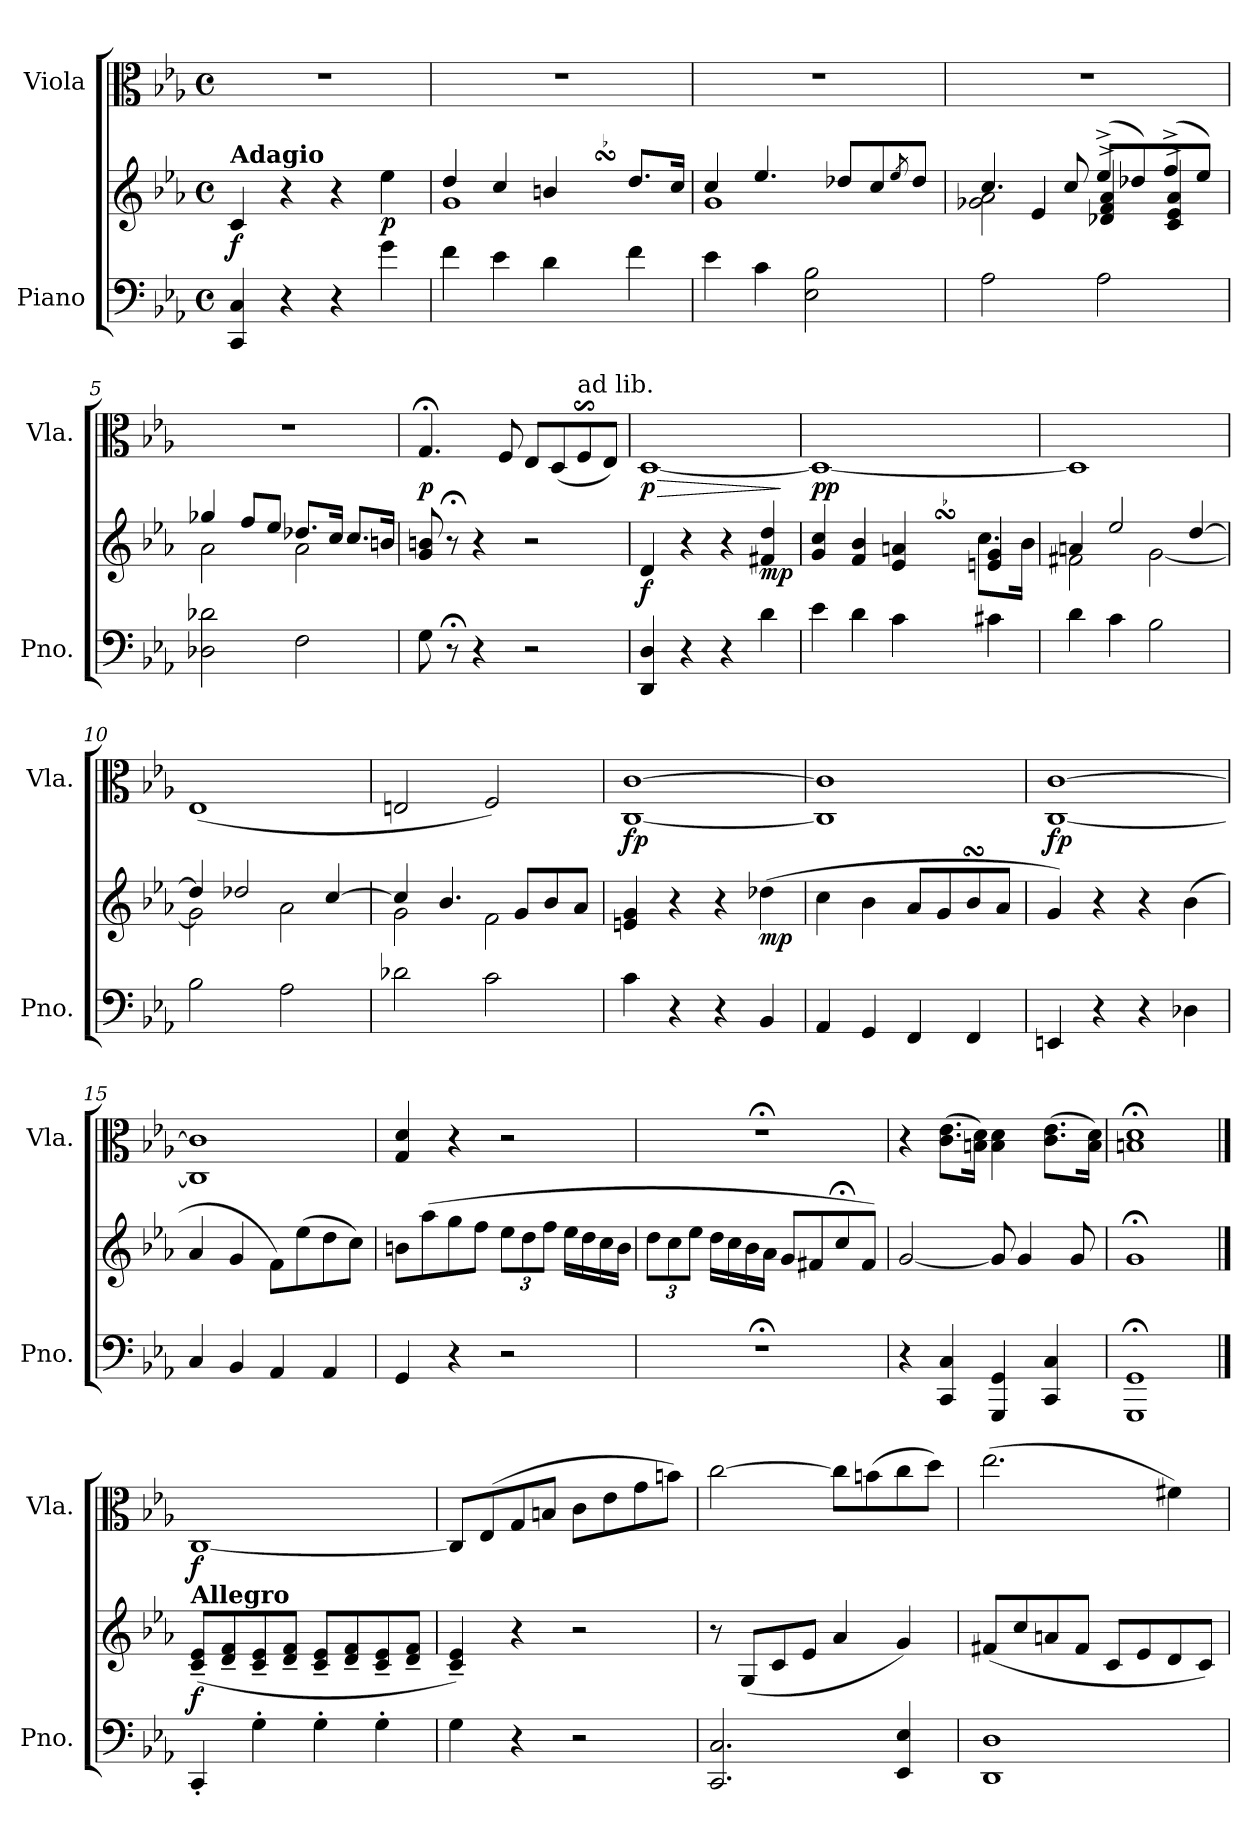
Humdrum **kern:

**kern	**kern	**dynam	**kern	**dynam
*part2	*part2	*part2	*part1	*part1
*staff3	*staff2	*staff2/3	*staff1	*staff1
*I"Piano	*	*	*I"Viola	*
*I'Pno.	*	*	*I'Vla.	*
*clefF4	*clefG2	*	*clefC3	*
*k[b-e-a-]	*k[b-e-a-]	*	*k[b-e-a-]	*
*M4/4	*M4/4	*	*M4/4	*
*met(c)	*met(c)	*	*met(c)	*
*MM25	*MM25	*	*MM25	*
=1	=1	=1	=1	=1
!	!LO:TX:a:B:t=Adagio	!	!	!
!	!	!LO:DY:b	!	!
4CC/ 4C/	4c/	f	1r	.
4r	4r	.	.	.
4r	4r	.	.	.
!	!	!LO:DY:b	!	!
4g\	4ee-\	p	.	.
=2	=2	=2	=2	=2
*	*^	*	*	*
4f\	4dd/	1g	.	1r	.
4e-\	4cc/	.	.	.	.
4d\	4bn/	.	.	.	.
.	8qcc/Lyy	.	.	.	.
.	8qb/yy	.	.	.	.
.	8qansSsS/yy	.	.	.	.
.	8qb/Jyy	.	.	.	.
4f\	8.dd/L	.	.	.	.
.	16cc/Jk	.	.	.	.
=3	=3	=3	=3	=3	=3
4e-\	4cc/	1g	.	1r	.
4c\	4.ee-/	.	.	.	.
2E-\ 2B-\	.	.	.	.	.
.	8dd-X/L	.	.	.	.
.	8cc/	.	.	.	.
.	8qee-/	.	.	.	.
.	8dd-/J	.	.	.	.
=4	=4	=4	=4	=4	=4
*	*	*^	*	*	*
2A-\	4.cc/	2g-X\ 2a-\	4ryy	.	1r	.
.	.	.	4e-/	.	.	.
.	8cc/	.	.	.	.	.
2A-\	(8ee-^/L	2ryy	4d-X/^ 4f/^ 4a-/^	.	.	.
.	8dd-X/)	.	.	.	.	.
.	(8ff^/	.	4c/^ 4e-/^ 4a-/^	.	.	.
.	8ee-/J)	.	.	.	.	.
*	*	*v	*v	*	*	*
=5	=5	=5	=5	=5	=5
2D-X\ 2d-X\	4gg-X/	2a-\	.	1r	.
.	8ff/L	.	.	.	.
.	8ee-/J	.	.	.	.
2F\	8.dd-X/L	2a-\	.	.	.
.	16cc/Jk	.	.	.	.
.	8.cc/L	.	.	.	.
.	16bn/Jk	.	.	.	.
*	*v	*v	*	*	*
=6	=6	=6	=6	=6
*	*	*	*MM30	*
!	!	!	!	!LO:DY:b
8G\	8g/ 8bn/	.	4.G;</	p
8r;<	8r;<	.	.	.
4r	4r	.	.	.
.	.	.	8F/	.
2r	2r	.	8E-/L	.
.	.	.	(8D/	.
!	!	!	!LO:TX:a:t=ad lib.	!
.	.	.	8Fs$SS/	.
.	.	.	8E-/J)	.
=7	=7	=7	=7	=7
*	*	*	*MM60	*
!	!	!LO:DY:b	!	!LO:HP:b
!	!	!	!	!LO:DY:n=1:b
4DD/ 4D/	4d/	f	[1D	> p
4r	4r	.	.	.
4r	4r	.	.	.
!	!	!LO:DY:b	!	!
4d\	4f#X/ 4dd/	mp	.	.
.	.	.	.	]
!!LO:LB:g=z
=8	=8	=8	=8	=8
*	*^	*	*	*
!	!	!	!	!	!LO:DY:b
4e-\	4g/ 4cc/	2ryy	.	1D_	pp
4d\	4f/ 4b-/	.	.	.	.
4c\	4e-/ 4an/	4ryy	.	.	.
.	.	8qb-\Lyy	.	.	.
.	.	8qa\yy	.	.	.
.	.	8qgnsSsS\yy	.	.	.
.	.	8qa\Jyy	.	.	.
4c#X\	4en/ 4g/	8.cc\L	.	.	.
.	.	16b-\Jk	.	.	.
=9	=9	=9	=9	=9	=9
4d\	4an/	2f#X\	.	1D]	.
4c\	2ee-/	.	.	.	.
2B-\	.	[2g\	.	.	.
.	[4dd/	.	.	.	.
=10	=10	=10	=10	=10	=10
2B-\	4dd/]	2g\]	.	(1E-	.
.	2dd-X/	.	.	.	.
2A-\	.	2a-\	.	.	.
.	[4cc/	.	.	.	.
=11	=11	=11	=11	=11	=11
2d-X\	4cc/]	2g\	.	2En/	.
.	4.b-/	.	.	.	.
2c\	.	2f\	.	2F/)	.
.	8g/L	.	.	.	.
.	8b-/	.	.	.	.
.	8a-/J	.	.	.	.
*	*v	*v	*	*	*
=12	=12	=12	=12	=12
!	!	!	!	!LO:DY:b
4c\	4en/ 4g/	.	[1C [1c	fp
4r	4r	.	.	.
4r	4r	.	.	.
!	!	!LO:DY:b	!	!
4BB-/	(4dd-X\	mp	.	.
=13	=13	=13	=13	=13
4AA-/	4cc\	.	1C] 1c]	.
4GG/	4b-\	.	.	.
4FF/	8a-/L	.	.	.
.	8g/	.	.	.
4FF/	8b-sSSS/	.	.	.
.	8a-/J	.	.	.
=14	=14	=14	=14	=14
!	!	!	!	!LO:DY:b
4EEn/	4g/)	.	[1C [1c	fp
4r	4r	.	.	.
4r	4r	.	.	.
4D-X\	(4b-\	.	.	.
=15	=15	=15	=15	=15
4C/	4a-/	.	1C] 1c]	.
4BB-/	4g/	.	.	.
4AA-/	8f\L)	.	.	.
.	(8ee-\	.	.	.
4AA-/	8dd\	.	.	.
.	8cc\J)	.	.	.
!!LO:LB:g=z
=16	=16	=16	=16	=16
*	*	*	*MM70	*
4GG/	8bn\L	.	4G/ 4d/	.
.	(8aa-\	.	.	.
4r	8gg\	.	4r	.
.	8ff\J	.	.	.
*	*Xbrackettup	*	*	*
2r	12ee-\L	.	2r	.
.	12dd\	.	.	.
.	12ff\J	.	.	.
.	16ee-\LL	.	.	.
.	16dd\	.	.	.
.	16cc\	.	.	.
.	16b\JJ	.	.	.
=17	=17	=17	=17	=17
1r;<	12dd\L	.	1r;<	.
.	12cc\	.	.	.
.	12ee-\J	.	.	.
.	16dd\LL	.	.	.
.	16cc\	.	.	.
.	16b-\	.	.	.
.	16a-\JJ	.	.	.
.	8g/L	.	.	.
.	8f#X/	.	.	.
.	8cc;</	.	.	.
.	8f#/J)	.	.	.
=18	=18	=18	=18	=18
4r	[2g/	.	4r	.
4CC/ 4C/	.	.	(8.c\ 8.e-\L	.
.	.	.	16Bn\ 16d\Jk)	.
4GGG/ 4GG/	8g/]	.	4B\ 4d\	.
.	4g/	.	.	.
*	*	*	*MM66	*
4CC/ 4C/	.	.	(8.c\ 8.e-\L	.
.	8g/	.	.	.
*	*	*	*MM62	*
.	.	.	16B\ 16d\Jk)	.
=19	=19	=19	=19	=19
*	*	*	*MM57	*
1GGG;< 1GG;<	1g;<	.	1Bn;< 1d;<	.
==20	==20	==20	==20	==20
*	*	*	*MM250	*
!	!LO:TX:a:B:t=Allegro	!	!	!
!	!	!LO:DY:b	!	!LO:DY:b
4CC'/	(8c/~ 8e-/~L	f	[1C	f
.	8d/~ 8f/~	.	.	.
4G'\	8c/~ 8e-/~	.	.	.
.	8d/~ 8f/~J	.	.	.
4G'\	8c/~ 8e-/~L	.	.	.
.	8d/~ 8f/~	.	.	.
4G'\	8c/~ 8e-/~	.	.	.
.	8d/~ 8f/~J	.	.	.
=21	=21	=21	=21	=21
4G\	4c/~ 4e-/~)	.	8C/L]	.
.	.	.	(8E-/	.
4r	4r	.	8G/	.
.	.	.	8Bn/J	.
2r	2r	.	8c\L	.
.	.	.	8e-\	.
.	.	.	8g\	.
.	.	.	8bn\J)	.
=22	=22	=22	=22	=22
2.CC/ 2.C/	8r	.	[2cc\	.
.	(8G/L	.	.	.
.	8c/	.	.	.
.	8e-/J	.	.	.
.	4a-/	.	8cc\L]	.
.	.	.	(8bn\	.
4EE-/ 4E-/	4g/)	.	8cc\	.
.	.	.	8dd\J)	.
!!LO:LB:g=z
=23	=23	=23	=23	=23
1DD 1D	(8f#X/L	.	(2.ee-\	.
.	8cc/	.	.	.
.	8an/	.	.	.
.	8f#/J	.	.	.
.	8c/L	.	.	.
.	8e-/	.	.	.
.	8d/	.	4f#X\)	.
.	8c/J)	.	.	.
=	=	=	=	=
*-	*-	*-	*-	*-
